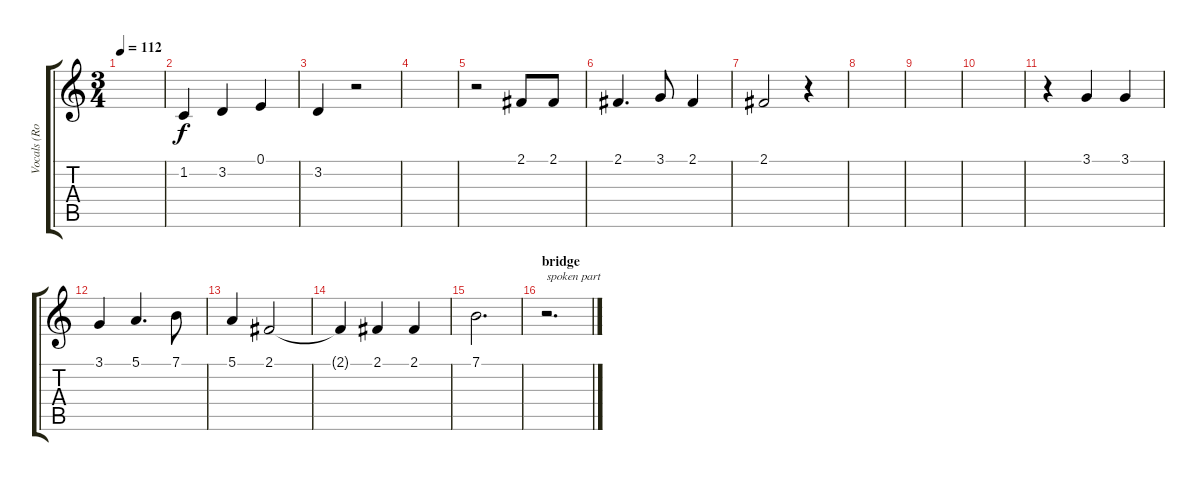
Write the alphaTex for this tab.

\track ("Vocals (Roger Waters)" "Vocals (Ro") {instrument lead6voice}
\staff {score tabs}
\tuning (E4 B3 G3 D3 A2 E2) {hide}
\ts (3 4)
\tempo 112
\clef g2
\ks c
|
1.2.4 3.2.4 0.1.4 |
3.2.4 r.2 |
|
r.2 2.1.8 2.1.8 |
2.1.4{d} 3.1.8 2.1.4 |
2.1.2 r.4 |
|
|
|
r.4 3.1.4 3.1.4 |
3.1.4 5.1.4{d} 7.1.8 |
5.1.4 2.1.2 |
2.1{t}.4 2.1.4 2.1.4 |
7.1.2{d} |
\section ("" "bridge")
r.2{d txt "spoken part"}
